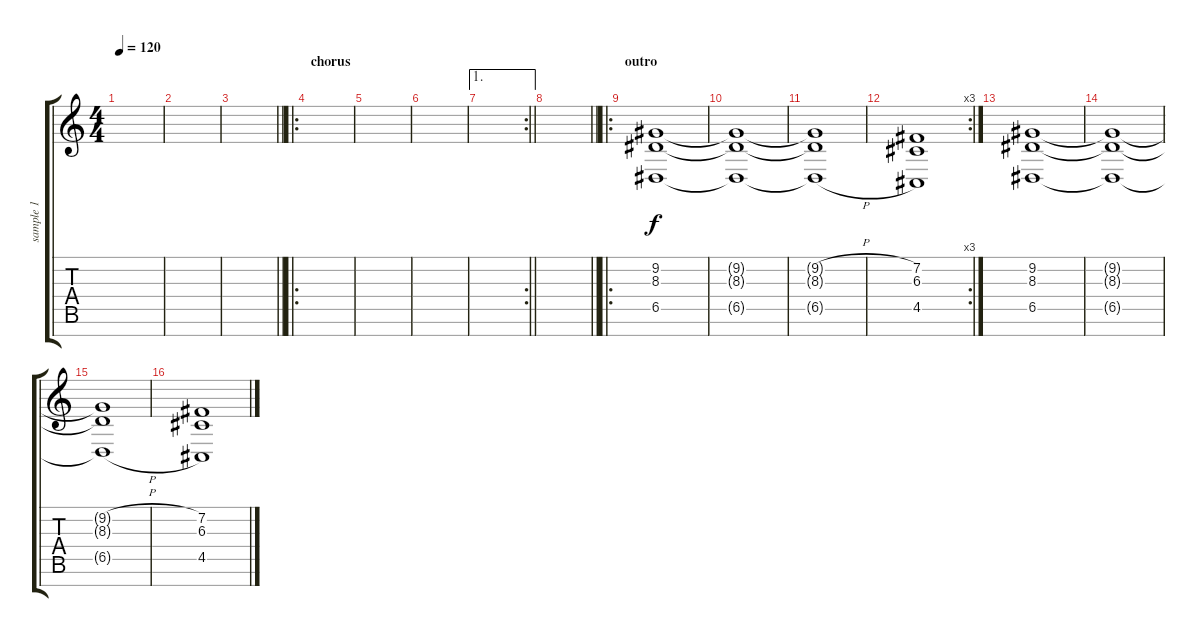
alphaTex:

\track ("sample 1" "sample 1") {instrument pad8sweep}
\staff {score tabs}
\tuning (E4 B3 G3 D3 A2 E2 B1) {hide}
\ts (4 4)
\tempo 120
\clef g2
\ks c
|
|
\barLineRight lightlight
|
\ro
\section ("" "chorus")
|
|
|
\ae 1
\rc 2
\barLineRight lightlight
|
\barLineRight lightlight
|
\ro
\section ("" "outro")
(9.2 8.3 6.5).1 |
(9.2{t} 8.3{t} 6.5{t}).1 |
(9.2{h t} 8.3{h t} 6.5{h t}).1 |
\rc 3
(7.2 6.3 4.5).1 |
(9.2 8.3 6.5).1 |
(9.2{t} 8.3{t} 6.5{t}).1 |
(9.2{h t} 8.3{h t} 6.5{h t}).1 |
(7.2 6.3 4.5).1
